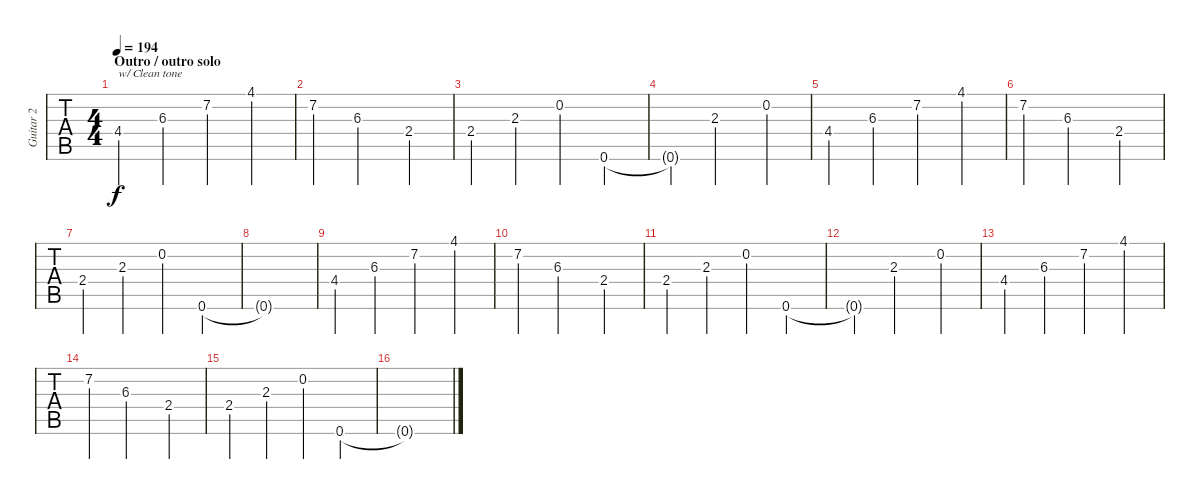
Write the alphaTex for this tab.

\track ("Guitar 2" "Guitar 2") {instrument distortionguitar}
\staff {tabs}
\tuning (B3 Gb3 D3 A2 E2 B1) {hide}
\ts (4 4)
\section ("" "Outro / outro solo")
\tempo 194
\clef g2
\ks c
4.4.4{txt "w/ Clean tone" dy f volume 12 balance 8 instrument electricguitarclean} 6.3.4 7.2.4 4.1.4 |
7.2.4 6.3.2 2.4.4 |
2.4.4 2.3.4 0.2.4 0.6.4 |
0.6{t}.4 2.3.2 0.2.4 |
4.4.4 6.3.4 7.2.4 4.1.4 |
7.2.4 6.3.2 2.4.4 |
2.4.4 2.3.4 0.2.4 0.6.4 |
0.6{t}.1 |
4.4.4 6.3.4 7.2.4 4.1.4 |
7.2.4 6.3.2 2.4.4 |
2.4.4 2.3.4 0.2.4 0.6.4 |
0.6{t}.4 2.3.2 0.2.4 |
4.4.4 6.3.4 7.2.4 4.1.4 |
7.2.4 6.3.2 2.4.4 |
2.4.4 2.3.4 0.2.4 0.6.4 |
0.6{t}.1
